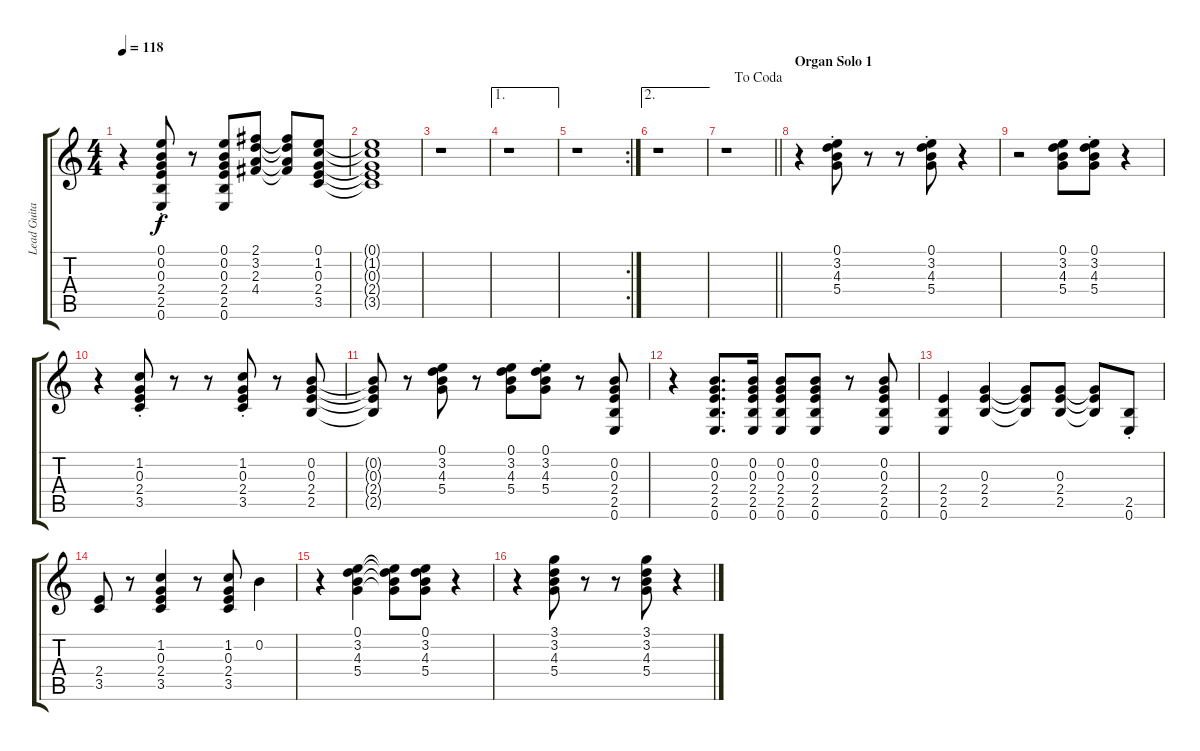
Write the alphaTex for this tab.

\track ("Lead Guitar" "Lead Guita") {instrument overdrivenguitar}
\staff {score tabs}
\tuning (E4 B3 G3 D3 A2 E2) {hide}
\ts (4 4)
\tempo 118
\clef g2
\ks c
r.4{dy f} (0.1{st} 0.2{st} 0.3{st} 2.4{st} 2.5{st} 0.6{st}).8 r.8 (0.1 0.2 0.3 2.4 2.5 0.6).8 (2.1 3.2 2.3 4.4).8 (2.1{t} 3.2{t} 2.3{t} 4.4{t}).8 (0.1 1.2 0.3 2.4 3.5).8 |
(0.1{t} 1.2{t} 0.3{t} 2.4{t} 3.5{t}).1 |
r.1 |
\ae 1
r.1 |
\rc 2
r.1 |
\ae 2
r.1 |
\jump dacoda
\barLineRight lightlight
r.1 |
\section ("" "Organ Solo 1")
r.4 (0.1{st} 3.2{st} 4.3{st} 5.4{st}).8 r.8 r.8 (0.1{st} 3.2{st} 4.3{st} 5.4{st}).8 r.4 |
r.2 (0.1 3.2 4.3 5.4).8 (0.1{st} 3.2{st} 4.3{st} 5.4{st}).8 r.4 |
r.4 (1.2{st} 0.3{st} 2.4{st} 3.5{st}).8 r.8 r.8 (1.2{st} 0.3{st} 2.4{st} 3.5{st}).8 r.8 (0.2 0.3 2.4 2.5).8 |
(0.2{t} 0.3{t} 2.4{t} 2.5{t}).8 r.8 (0.1 3.2 4.3 5.4).8 r.8 (0.1 3.2 4.3 5.4).8 (0.1{st} 3.2{st} 4.3{st} 5.4{st}).8 r.8 (0.2 0.3 2.4 2.5 0.6).8 |
r.4 (0.2 0.3 2.4 2.5 0.6).8{d} (0.2 0.3 2.4 2.5 0.6).16 (0.2 0.3 2.4 2.5 0.6).8 (0.2 0.3 2.4 2.5 0.6).8 r.8 (0.2 0.3 2.4 2.5 0.6).8 |
(2.4 2.5 0.6).4 (0.3 2.4 2.5).4 (0.3{t} 2.4{t} 2.5{t}).8 (0.3 2.4 2.5).8 (0.3{t} 2.4{t} 2.5{t}).8 (2.5{st} 0.6{st}).8 |
(2.4 3.5).8 r.8 (1.2 0.3 2.4 3.5).4 r.8 (1.2 0.3 2.4 3.5).8 0.2.4 |
r.4 (0.1 3.2 4.3 5.4).4 (0.1{t} 3.2{t} 4.3{t} 5.4{t}).8 (0.1 3.2 4.3 5.4).8 r.4 |
r.4 (3.1 3.2 4.3 5.4).8 r.8 r.8 (3.1 3.2 4.3 5.4).8 r.4
